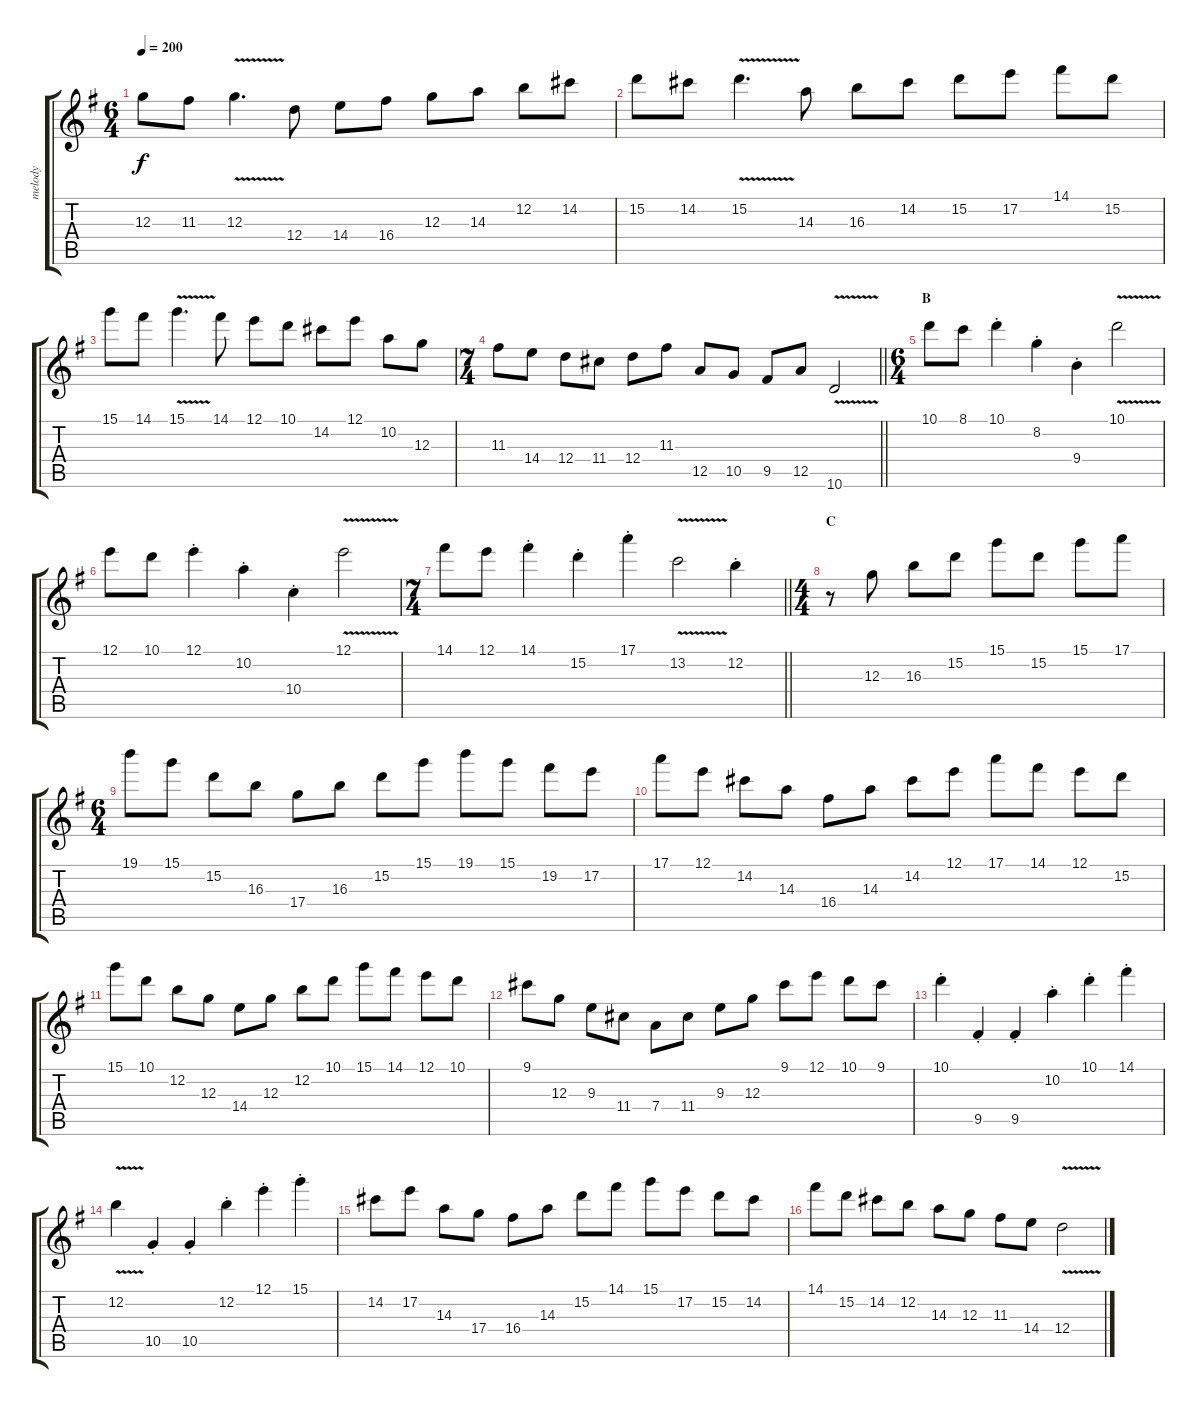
\track ("melody" "melody") {instrument acousticguitarnylon}
\staff {score tabs}
\tuning (E4 B3 G3 D3 A2 E2) {hide}
\ts (6 4)
\tempo 200
\clef g2
\ks g
12.3.8{dy f instrument acousticguitarnylon} 11.3.8 12.3{v}.4{d} 12.4.8 14.4.8 16.4.8 12.3.8 14.3.8 12.2.8 14.2.8 |
15.2.8 14.2.8 15.2{v}.4{d} 14.3.8 16.3.8 14.2.8 15.2.8 17.2.8 14.1.8 15.2.8 |
15.1.8 14.1.8 15.1{v}.4{d} 14.1.8 12.1.8 10.1.8 14.2.8 12.1.8 10.2.8 12.3.8 |
\ts (7 4)
\barLineRight lightlight
11.3.8 14.4.8 12.4.8 11.4.8 12.4.8 11.3.8 12.5.8 10.5.8 9.5.8 12.5.8 10.6{v}.2 |
\ts (6 4)
\section ("" "B")
10.1.8 8.1.8 10.1{st}.4 8.2{st}.4 9.4{st}.4 10.1{v}.2 |
12.1.8 10.1.8 12.1{st}.4 10.2{st}.4 10.4{st}.4 12.1{v}.2 |
\ts (7 4)
\barLineRight lightlight
14.1.8 12.1.8 14.1{st}.4 15.2{st}.4 17.1{st}.4 13.2{v}.2 12.2{st}.4 |
\ts (4 4)
\section ("" "C")
r.8 12.3.8 16.3.8 15.2.8 15.1.8 15.2.8 15.1.8 17.1.8 |
\ts (6 4)
19.1.8 15.1.8 15.2.8 16.3.8 17.4.8 16.3.8 15.2.8 15.1.8 19.1.8 15.1.8 19.2.8 17.2.8 |
17.1.8 12.1.8 14.2.8 14.3.8 16.4.8 14.3.8 14.2.8 12.1.8 17.1.8 14.1.8 12.1.8 15.2.8 |
15.1.8 10.1.8 12.2.8 12.3.8 14.4.8 12.3.8 12.2.8 10.1.8 15.1.8 14.1.8 12.1.8 10.1.8 |
9.1.8 12.3.8 9.3.8 11.4.8 7.4.8 11.4.8 9.3.8 12.3.8 9.1.8 12.1.8 10.1.8 9.1.8 |
10.1{st}.4 9.5{st}.4 9.5{st}.4 10.2{st}.4 10.1{st}.4 14.1{st}.4 |
12.2{v}.4 10.5{st}.4 10.5{st}.4 12.2{st}.4 12.1{st}.4 15.1{st}.4 |
14.2.8 17.2.8 14.3.8 17.4.8 16.4.8 14.3.8 15.2.8 14.1.8 15.1.8 17.2.8 15.2.8 14.2.8 |
14.1.8 15.2.8 14.2.8 12.2.8 14.3.8 12.3.8 11.3.8 14.4.8 12.4{v}.2
